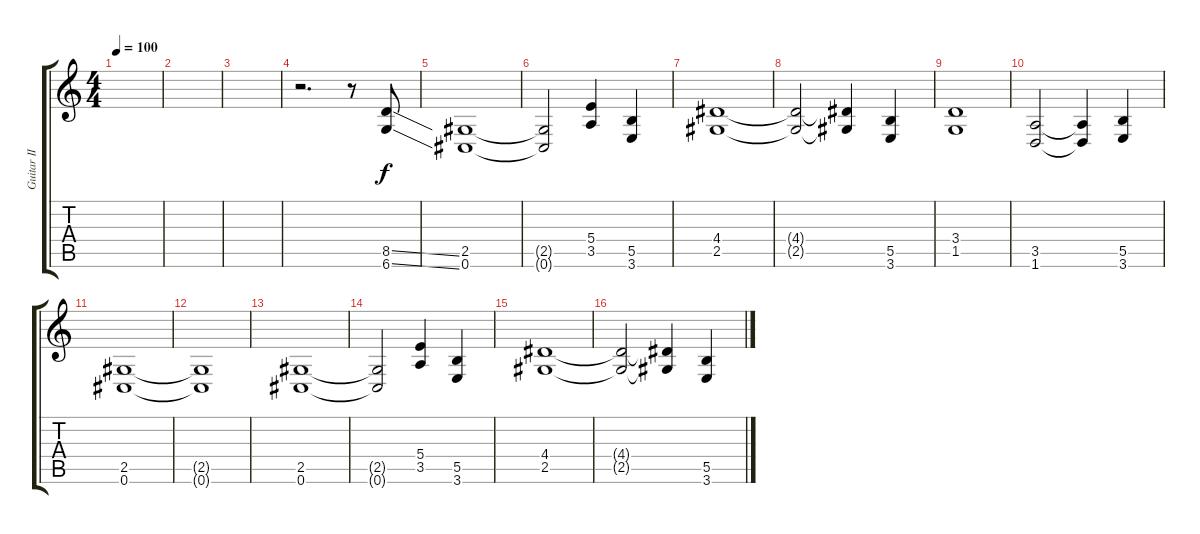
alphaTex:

\track ("Guitar II" "Guitar II") {instrument distortionguitar}
\staff {score tabs}
\tuning (Db4 Ab3 E3 B2 Gb2 Db2) {hide}
\ts (4 4)
\tempo 100
\clef g2
\ks c
|
|
|
r.2{d} r.8 (8.5{ss} 6.6{ss}).8 |
(2.5 0.6).1 |
(2.5{t} 0.6{t}).2 (5.4 3.5).4 (5.5 3.6).4 |
(4.4 2.5).1 |
(4.4{t} 2.5{t}).2 (4.4{t} 2.5{t}).4 (5.5 3.6).4 |
(3.4 1.5).1 |
(3.5 1.6).2 (3.5{t} 1.6{t}).4 (5.5 3.6).4 |
(2.5 0.6).1 |
(2.5{t} 0.6{t}).1 |
(2.5 0.6).1 |
(2.5{t} 0.6{t}).2 (5.4 3.5).4 (5.5 3.6).4 |
(4.4 2.5).1 |
(4.4{t} 2.5{t}).2 (4.4{t} 2.5{t}).4 (5.5 3.6).4
